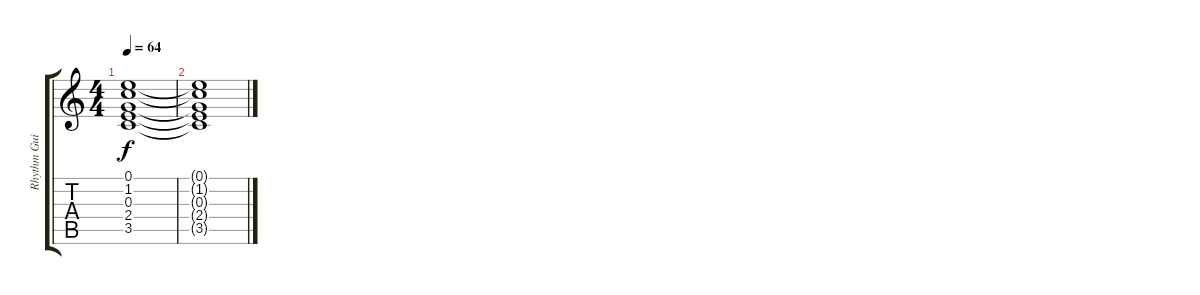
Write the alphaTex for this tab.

\track ("Rhythm Guitar" "Rhythm Gui") {instrument overdrivenguitar}
\staff {score tabs}
\tuning (E4 B3 G3 D3 A2 E2) {hide}
\ts (4 4)
\tempo 64
\clef g2
\ks c
(0.1{t} 1.2{t} 0.3{t} 2.4{t} 3.5{t}).1{dy f} |
(0.1{t} 1.2{t} 0.3{t} 2.4{t} 3.5{t}).1
